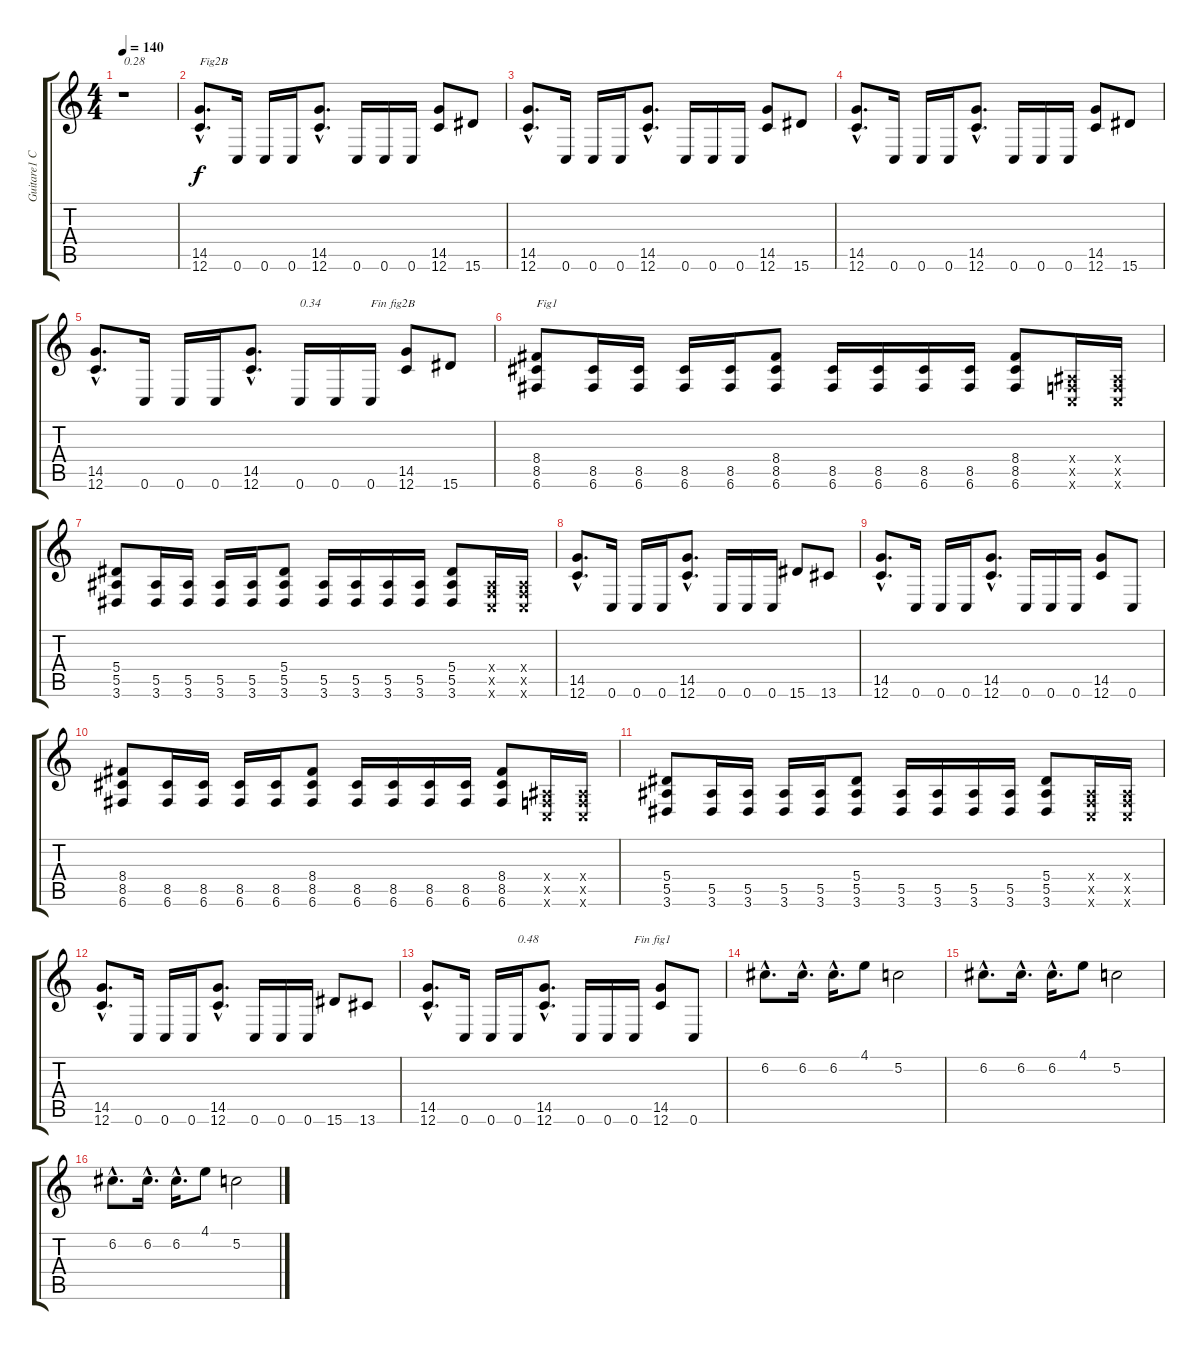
\track ("Guitare1 C" "Guitare1 C") {instrument overdrivenguitar}
\staff {score tabs}
\tuning (C4 G3 Eb3 Bb2 F2 C2) {hide}
\ts (4 4)
\tempo 140
\clef g2
\ks c
r.1{txt "0.28" dy f} |
(14.5{hac} 12.6{hac}).8{d txt "Fig2B"} 0.6.16 0.6.16 0.6.16 (14.5{hac} 12.6{hac}).8{d} 0.6.16 0.6.16 0.6.16 (14.5 12.6).8 15.6.8 |
(14.5{hac} 12.6{hac}).8{d} 0.6.16 0.6.16 0.6.16 (14.5{hac} 12.6{hac}).8{d} 0.6.16 0.6.16 0.6.16 (14.5 12.6).8 15.6.8 |
(14.5{hac} 12.6{hac}).8{d} 0.6.16 0.6.16 0.6.16 (14.5{hac} 12.6{hac}).8{d} 0.6.16 0.6.16 0.6.16 (14.5 12.6).8 15.6.8 |
(14.5{hac} 12.6{hac}).8{d} 0.6.16 0.6.16 0.6.16 (14.5{hac} 12.6{hac}).8{d} 0.6.16{txt "0.34"} 0.6.16 0.6.16{txt "Fin fig2B"} (14.5 12.6).8 15.6.8 |
(8.4 8.5 6.6).8{txt "Fig1"} (8.5 6.6).16 (8.5 6.6).16 (8.5 6.6).16 (8.5 6.6).16 (8.4 8.5 6.6).8 (8.5 6.6).16 (8.5 6.6).16 (8.5 6.6).16 (8.5 6.6).16 (8.4 8.5 6.6).8 (0.4{x} 0.5{x} 0.6{x}).16 (0.4{x} 0.5{x} 0.6{x}).16 |
(5.4 5.5 3.6).8 (5.5 3.6).16 (5.5 3.6).16 (5.5 3.6).16 (5.5 3.6).16 (5.4 5.5 3.6).8 (5.5 3.6).16 (5.5 3.6).16 (5.5 3.6).16 (5.5 3.6).16 (5.4 5.5 3.6).8 (0.4{x} 0.5{x} 0.6{x}).16 (0.4{x} 0.5{x} 0.6{x}).16 |
(14.5{hac} 12.6{hac}).8{d} 0.6.16 0.6.16 0.6.16 (14.5{hac} 12.6{hac}).8{d} 0.6.16 0.6.16 0.6.16 15.6.8 13.6.8 |
(14.5{hac} 12.6{hac}).8{d} 0.6.16 0.6.16 0.6.16 (14.5{hac} 12.6{hac}).8{d} 0.6.16 0.6.16 0.6.16 (14.5 12.6).8 0.6.8 |
(8.4 8.5 6.6).8 (8.5 6.6).16 (8.5 6.6).16 (8.5 6.6).16 (8.5 6.6).16 (8.4 8.5 6.6).8 (8.5 6.6).16 (8.5 6.6).16 (8.5 6.6).16 (8.5 6.6).16 (8.4 8.5 6.6).8 (0.4{x} 0.5{x} 0.6{x}).16 (0.4{x} 0.5{x} 0.6{x}).16 |
(5.4 5.5 3.6).8 (5.5 3.6).16 (5.5 3.6).16 (5.5 3.6).16 (5.5 3.6).16 (5.4 5.5 3.6).8 (5.5 3.6).16 (5.5 3.6).16 (5.5 3.6).16 (5.5 3.6).16 (5.4 5.5 3.6).8 (0.4{x} 0.5{x} 0.6{x}).16 (0.4{x} 0.5{x} 0.6{x}).16 |
(14.5{hac} 12.6{hac}).8{d} 0.6.16 0.6.16 0.6.16 (14.5{hac} 12.6{hac}).8{d} 0.6.16 0.6.16 0.6.16 15.6.8 13.6.8 |
(14.5{hac} 12.6{hac}).8{d} 0.6.16 0.6.16 0.6.16{txt "0.48"} (14.5{hac} 12.6{hac}).8{d} 0.6.16 0.6.16 0.6.16{txt "Fin fig1"} (14.5 12.6).8 0.6.8 |
6.2{hac}.8{d} 6.2{hac}.16{d} 6.2{hac}.16{d} 4.1.8 5.2.2 |
6.2{hac}.8{d} 6.2{hac}.16{d} 6.2{hac}.16{d} 4.1.8 5.2.2 |
6.2{hac}.8{d} 6.2{hac}.16{d} 6.2{hac}.16{d} 4.1.8 5.2.2
